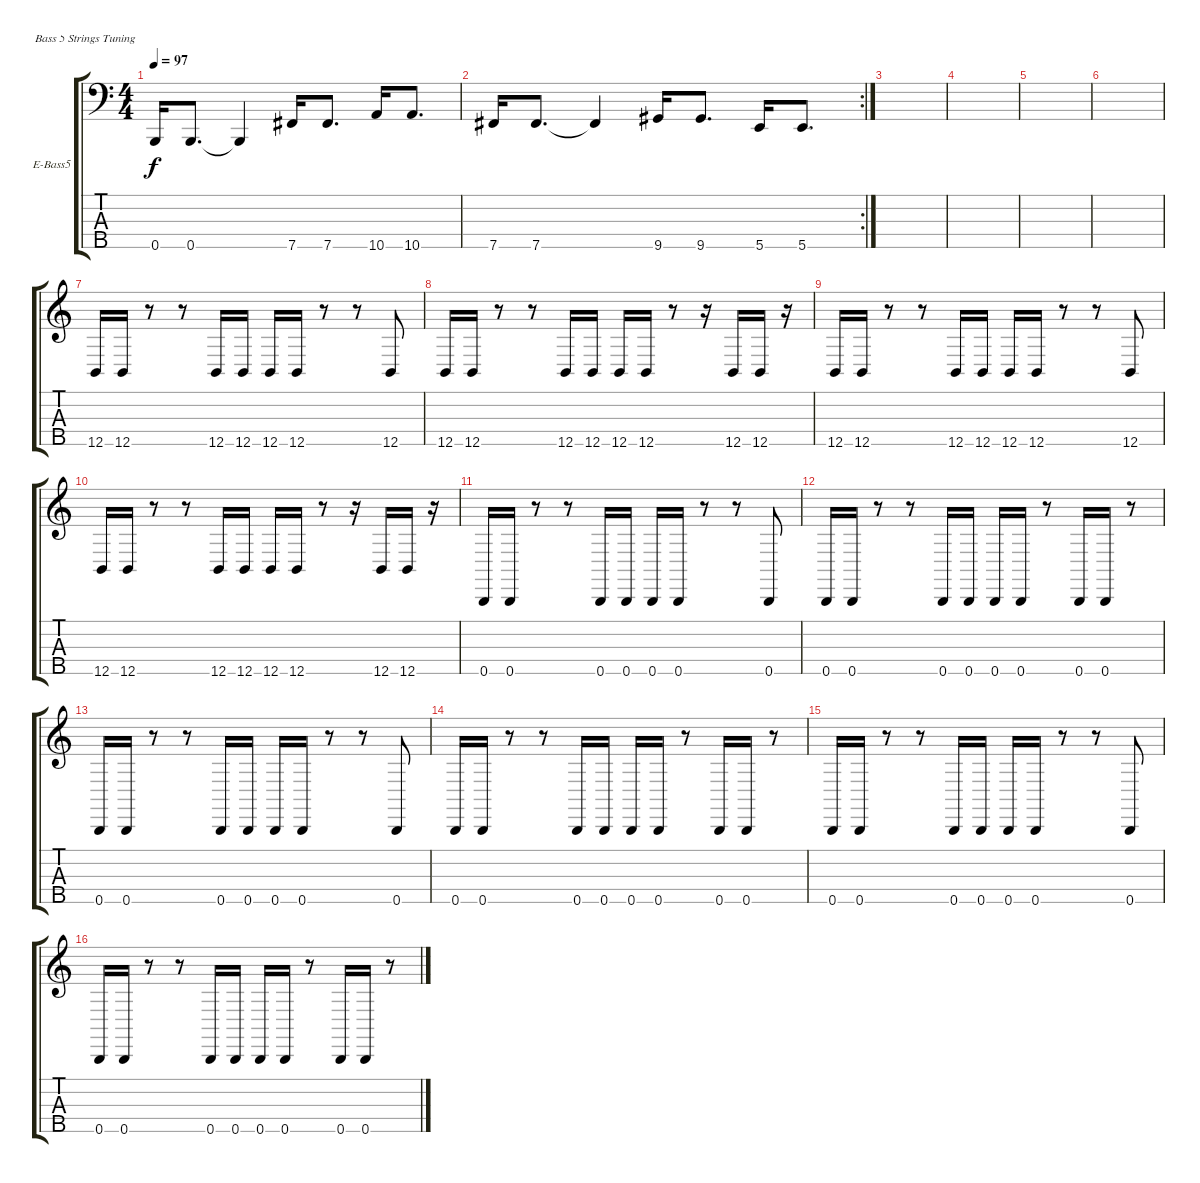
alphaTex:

\defaultSystemsLayout 4
\bracketExtendMode groupsimilarinstruments
\firstSystemTrackNameOrientation horizontal
\otherSystemsTrackNameOrientation horizontal
\track ("Tobin Esperance" "E-Bass5") {instrument electricbassfinger}
\staff {score tabs}
\tuning (G2 D2 A1 E1 B0)
\ts (4 4)
\tempo 97
\clef f4
\ks c
0.5.16{dy f instrument electricbassfinger} 0.5.8{d} 0.5{t}.4 7.5.16 7.5.8{d} 10.5.16 10.5.8{d} |
\rc 2
7.5.16 7.5.8{d} 7.5{t}.4 9.5.16 9.5.8{d} 5.5.16 5.5.8{d} |
|
|
|
|
\clef g2
12.5.16 12.5.16 r.8 r.8 12.5.16 12.5.16 12.5.16 12.5.16 r.8 r.8 12.5.8 |
12.5.16 12.5.16 r.8 r.8 12.5.16 12.5.16 12.5.16 12.5.16 r.8 r.16 12.5.16 12.5.16 r.16 |
12.5.16 12.5.16 r.8 r.8 12.5.16 12.5.16 12.5.16 12.5.16 r.8 r.8 12.5.8 |
12.5.16 12.5.16 r.8 r.8 12.5.16 12.5.16 12.5.16 12.5.16 r.8 r.16 12.5.16 12.5.16 r.16 |
0.5.16 0.5.16 r.8 r.8 0.5.16 0.5.16 0.5.16 0.5.16 r.8 r.8 0.5.8 |
0.5.16 0.5.16 r.8 r.8 0.5.16 0.5.16 0.5.16 0.5.16 r.8 0.5.16 0.5.16 r.8 |
0.5.16 0.5.16 r.8 r.8 0.5.16 0.5.16 0.5.16 0.5.16 r.8 r.8 0.5.8 |
0.5.16 0.5.16 r.8 r.8 0.5.16 0.5.16 0.5.16 0.5.16 r.8 0.5.16 0.5.16 r.8 |
0.5.16 0.5.16 r.8 r.8 0.5.16 0.5.16 0.5.16 0.5.16 r.8 r.8 0.5.8 |
0.5.16 0.5.16 r.8 r.8 0.5.16 0.5.16 0.5.16 0.5.16 r.8 0.5.16 0.5.16 r.8
